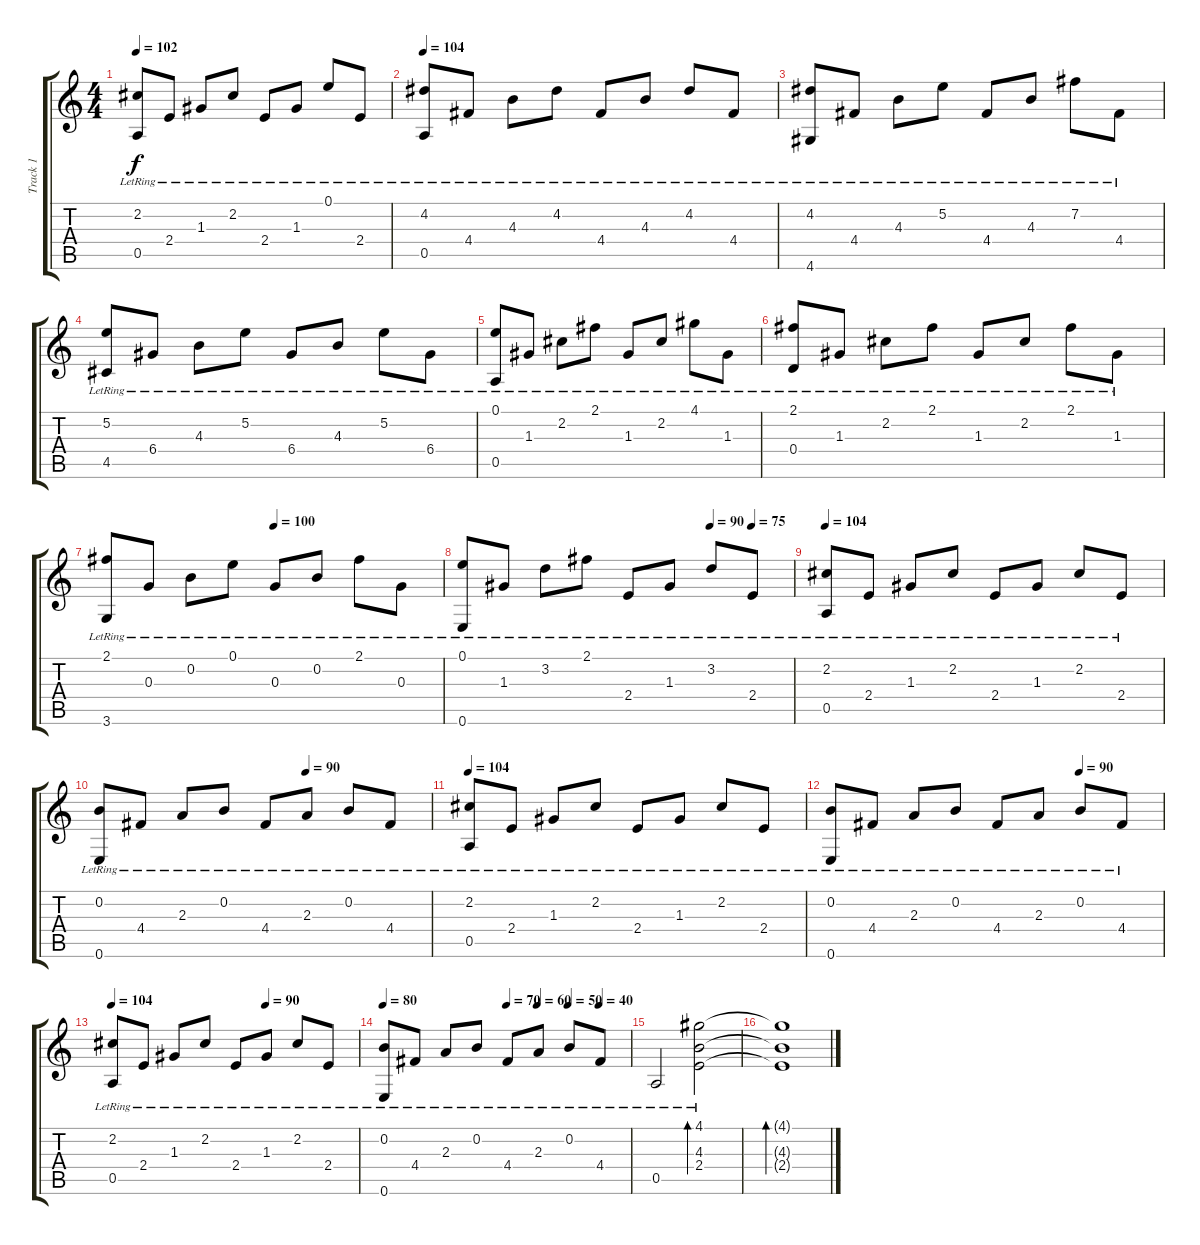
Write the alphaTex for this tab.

\track ("Track 1" "Track 1") {instrument acousticguitarnylon}
\staff {score tabs}
\tuning (E4 B3 G3 D3 A2 E2) {hide}
\ts (4 4)
\tempo 102
\clef g2
\ks c
(2.2{lr} 0.5{lr}).8{dy f} 2.4{lr}.8 1.3{lr}.8 2.2{lr}.8 2.4{lr}.8 1.3{lr}.8 0.1{lr}.8 2.4{lr}.8 |
\tempo 104
(4.2{lr} 0.5{lr}).8 4.4{lr}.8 4.3{lr}.8 4.2{lr}.8 4.4{lr}.8 4.3{lr}.8 4.2{lr}.8 4.4{lr}.8 |
(4.2{lr} 4.6{lr}).8 4.4{lr}.8 4.3{lr}.8 5.2{lr}.8 4.4{lr}.8 4.3{lr}.8 7.2{lr}.8 4.4{lr}.8 |
(5.2{lr} 4.5{lr}).8 6.4{lr}.8 4.3{lr}.8 5.2{lr}.8 6.4{lr}.8 4.3{lr}.8 5.2{lr}.8 6.4{lr}.8 |
(0.1{lr} 0.5{lr}).8 1.3{lr}.8 2.2{lr}.8 2.1{lr}.8 1.3{lr}.8 2.2{lr}.8 4.1{lr}.8 1.3{lr}.8 |
(2.1{lr} 0.4{lr}).8 1.3{lr}.8 2.2{lr}.8 2.1{lr}.8 1.3{lr}.8 2.2{lr}.8 2.1{lr}.8 1.3{lr}.8 |
\tempo (100 0.5)
(2.1{lr} 3.6{lr}).8 0.3{lr}.8 0.2{lr}.8 0.1{lr}.8 0.3{lr}.8 0.2{lr}.8 2.1{lr}.8 0.3{lr}.8 |
\tempo (90 0.75)
\tempo (75 0.875)
(0.1{lr} 0.6{lr}).8 1.3{lr}.8 3.2{lr}.8 2.1{lr}.8 2.4{lr}.8 1.3{lr}.8 3.2{lr}.8 2.4{lr}.8 |
\tempo 104
(2.2{lr} 0.5{lr}).8 2.4{lr}.8 1.3{lr}.8 2.2{lr}.8 2.4{lr}.8 1.3{lr}.8 2.2{lr}.8 2.4{lr}.8 |
\tempo (90 0.625)
(0.2{lr} 0.6{lr}).8 4.4{lr}.8 2.3{lr}.8 0.2{lr}.8 4.4{lr}.8 2.3{lr}.8 0.2{lr}.8 4.4{lr}.8 |
\tempo 104
(2.2{lr} 0.5{lr}).8 2.4{lr}.8 1.3{lr}.8 2.2{lr}.8 2.4{lr}.8 1.3{lr}.8 2.2{lr}.8 2.4{lr}.8 |
\tempo (90 0.75)
(0.2{lr} 0.6{lr}).8 4.4{lr}.8 2.3{lr}.8 0.2{lr}.8 4.4{lr}.8 2.3{lr}.8 0.2{lr}.8 4.4{lr}.8 |
\tempo 104
\tempo (90 0.625)
(2.2{lr} 0.5{lr}).8 2.4{lr}.8 1.3{lr}.8 2.2{lr}.8 2.4{lr}.8 1.3{lr}.8 2.2{lr}.8 2.4{lr}.8 |
\tempo 80
\tempo (70 0.5)
\tempo (60 0.625)
\tempo (50 0.75)
\tempo (40 0.875)
(0.2{lr} 0.6{lr}).8 4.4{lr}.8 2.3{lr}.8 0.2{lr}.8 4.4{lr}.8 2.3{lr}.8 0.2{lr}.8 4.4{lr}.8 |
0.5{lr}.2 (4.1{lr} 4.3{lr} 2.4{lr}).2{bd 60} |
(4.1{t} 4.3{t} 2.4{t}).1{bd 240}
